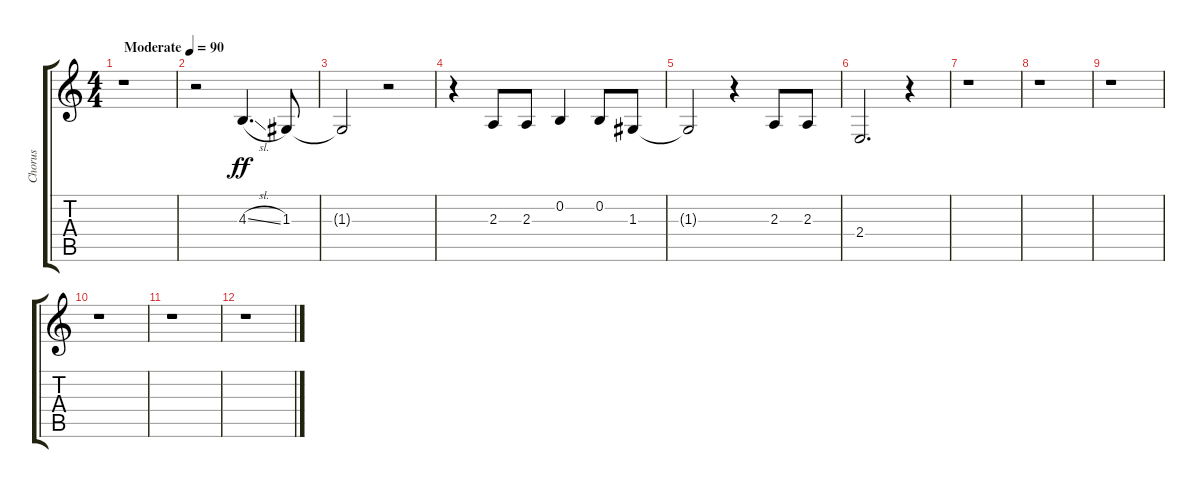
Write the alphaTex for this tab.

\track ("Chorus" "Chorus") {instrument voiceoohs}
\staff {score tabs}
\tuning (E4 B3 G3 D3 A2 E2) {hide}
\ts (4 4)
\tempo (90 "Moderate")
\clef g2
\ks c
r.1{dy ff instrument voiceoohs} |
r.2 4.3{sl}.4{d} 1.3.8 |
1.3{t}.2 r.2 |
r.4 2.3.8 2.3.8 0.2.4 0.2.8 1.3.8 |
1.3{t}.2 r.4 2.3.8 2.3.8 |
2.4.2{d} r.4 |
r.1 |
r.1 |
r.1 |
r.1 |
r.1 |
r.1
